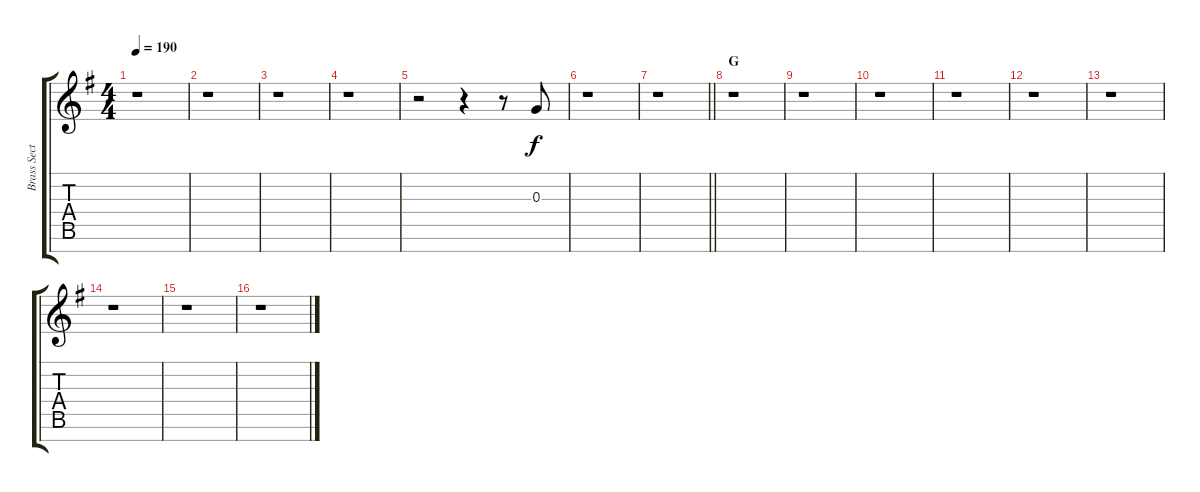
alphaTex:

\track ("Brass Section I" "Brass Sect") {instrument brasssection}
\staff {score tabs}
\tuning (E5 B4 G4 D4 A3 E3 B2) {hide}
\ts (4 4)
\tempo 190
\clef g2
\ks g
r.1{dy f} |
r.1 |
r.1 |
r.1 |
r.2 r.4 r.8 0.3.8 |
r.1 |
\barLineRight lightlight
r.1 |
\section ("" "G")
r.1 |
r.1 |
r.1 |
r.1 |
r.1 |
r.1 |
r.1 |
r.1 |
r.1
